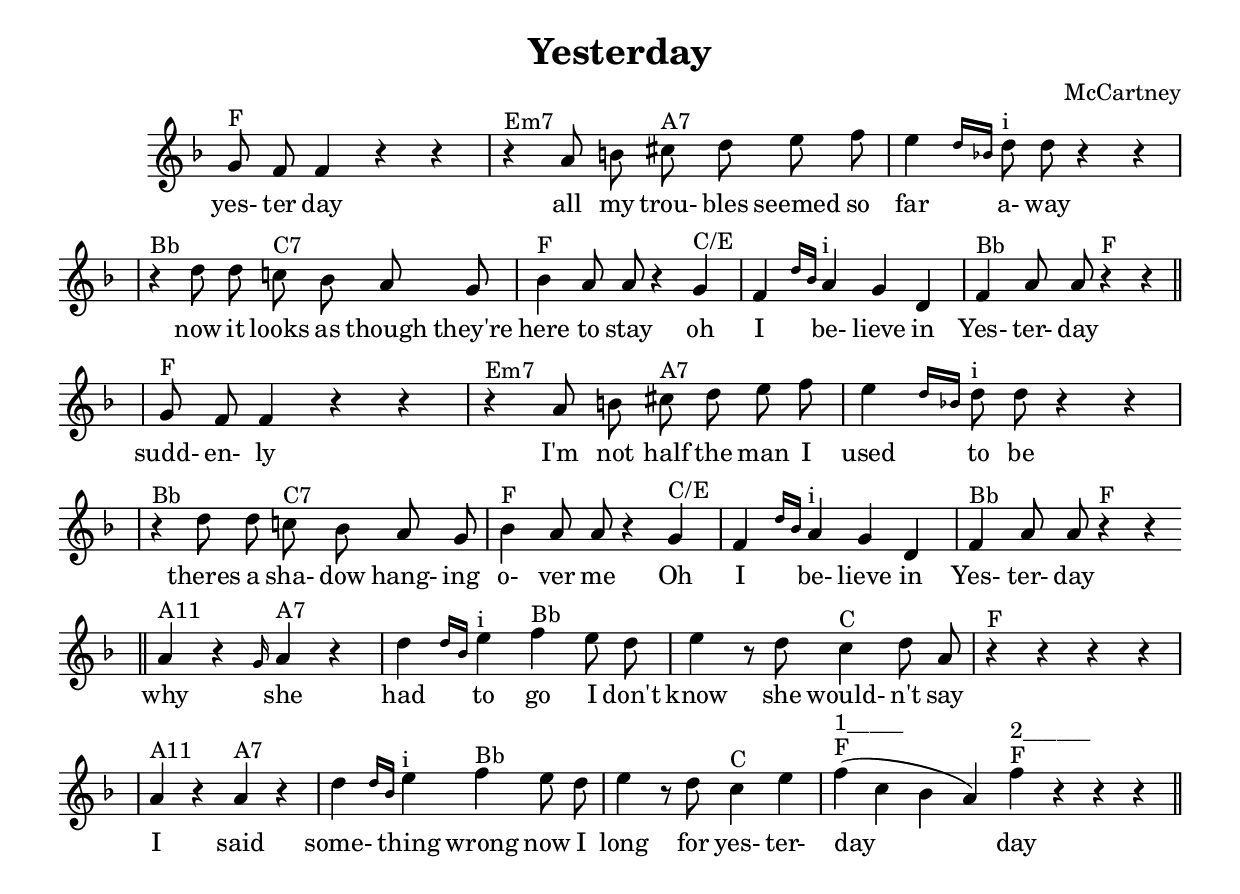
#(ly:set-option 'midi-extension "mid")
\version "2.12.3"
\include "english.ly"
\header{
title = "Yesterday"
composer = "McCartney"
}
%{

%}
melody = {
\once \override Staff.TimeSignature #'stencil = ##f
\clef treble
\key c \major
\autoBeamOn
\cadenzaOn


 \bar "|"  d'8^"F" c'8 c'4 r4 r4 \bar "|"  r4^"Em7" e'8 fs'8 gs'8^"A7" a'8 b'8 c''8 \bar "|"  b'4 \grace {a'16[ f'16]}a'8^"i" a'8 r4 r4 \bar "|"  \break
\grace s64 \bar "|"  r4^"Bb" a'8 a'8 g'8^"C7" f'8 e'8 d'8 \bar "|"  f'4^"F" e'8 e'8 r4 d'4^"C/E" \bar "|"  c'4 \grace {a'16[ f'16]}e'4^"i" d'4 a4 \bar "|"  c'4^"Bb" e'8 e'8 r4^"F" r4 \bar "||"   \break
\grace s64 \bar "|"  d'8^"F" c'8 c'4 r4 r4 \bar "|"  r4^"Em7" e'8 fs'8 gs'8^"A7" a'8 b'8 c''8 \bar "|"  b'4 \grace {a'16[ f'16]}a'8^"i" a'8 r4 r4 \bar "|"  \break
\grace s64 \bar "|"  r4^"Bb" a'8 a'8 g'8^"C7" f'8 e'8 d'8 \bar "|"  f'4^"F" e'8 e'8 r4 d'4^"C/E" \bar "|"  c'4 \grace {a'16[ f'16]}e'4^"i" d'4 a4 \bar "|"  c'4^"Bb" e'8 e'8 r4^"F" r4 \bar ":|"  \break
\grace s64 \bar "||"   e'4^"A11" r4 \grace {d'16}e'4^"A7" r4 \bar "|"  a'4 \grace {a'16[ f'16]}b'4^"i" c''4^"Bb" b'8 a'8 \bar "|"  b'4 r8 a'8 g'4^"C" a'8 e'8 \bar "|"  r4^"F" r4 r4 r4 \bar "|"  \break
\grace s64 \bar "|"  e'4^"A11" r4 e'4^"A7" r4 \bar "|"  a'4 \grace {a'16[ f'16]}b'4^"i" c''4^"Bb" b'8 a'8 \bar "|"  b'4 r8 a'8 g'4^"C" b'4 \bar "|"  c''4(^"F"^"1_____" g'4 f'4 e'4) \bar ":|"  c''4^"F"^"2______" r4 r4 r4 \bar "||"   \break

}


text = \lyricmode {
yes- ter day all my trou- bles seemed so far a- way now it looks as though they're here to stay oh I be- lieve in Yes- ter- day sudd- en- ly I'm not half the man I used to be theres a sha- dow hang- ing o- ver me Oh I be- lieve in Yes- ter- day why she had to go I don't know she would- n't say I said some- thing wrong now I long for yes- ter- day    day 
}

\score{
\transpose c' f'
<<
\new Voice = "one" {
\melody
}
\new Lyrics \lyricsto "one" \text
>>
\layout {
\context {
\Score
\remove "Bar_number_engraver"
}
}
\midi {
\context {
\Score
tempoWholesPerMinute = #(ly:make-moment 200 4)
}
}
}